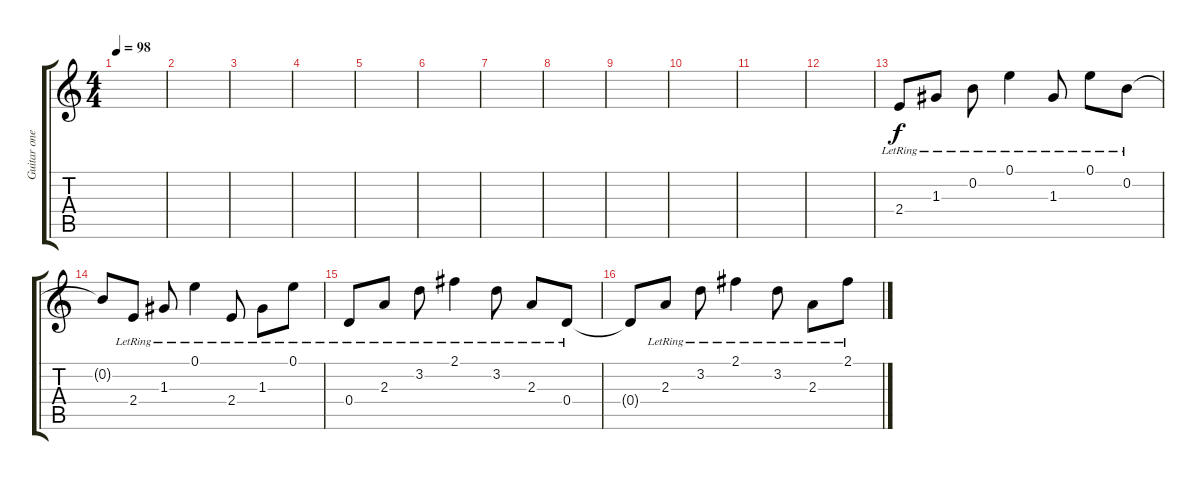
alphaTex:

\track ("Guitar one" "Guitar one") {instrument electricguitarclean}
\staff {score tabs}
\tuning (E4 B3 G3 D3 A2 E2) {hide}
\ts (4 4)
\tempo 98
\clef g2
\ks c
|
|
|
|
|
|
|
|
|
|
|
|
2.4{lr}.8 1.3{lr}.8 0.2{lr}.8 0.1{lr}.4 1.3{lr}.8 0.1{lr}.8 0.2{lr}.8 |
0.2{t}.8 2.4{lr}.8 1.3{lr}.8 0.1{lr}.4 2.4{lr}.8 1.3{lr}.8 0.1{lr}.8 |
0.4{lr}.8 2.3{lr}.8 3.2{lr}.8 2.1{lr}.4 3.2{lr}.8 2.3{lr}.8 0.4{lr}.8 |
0.4{t}.8 2.3{lr}.8 3.2{lr}.8 2.1{lr}.4 3.2{lr}.8 2.3{lr}.8 2.1{lr}.8
